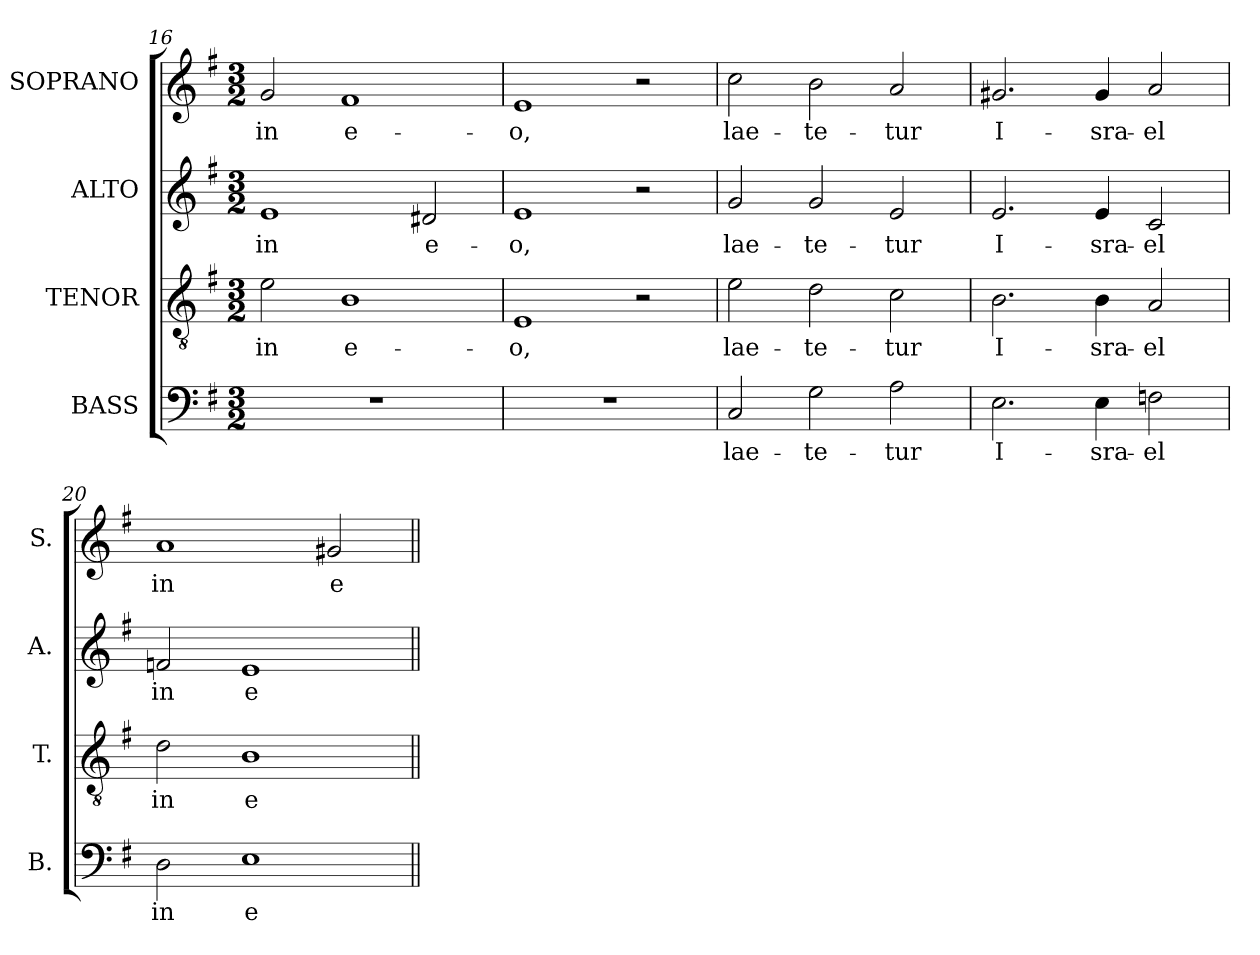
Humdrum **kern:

**kern	**text	**kern	**text	**kern	**text	**kern	**text
*part4	*part4	*part3	*part3	*part2	*part2	*part1	*part1
*staff4	*staff4	*staff3	*staff3	*staff2	*staff2	*staff1	*staff1
*I"BASS	*	*I"TENOR	*	*I"ALTO	*	*I"SOPRANO	*
*I'B.	*	*I'T.	*	*I'A.	*	*I'S.	*
!!LO:PB:g=z
*clefF4	*	*clefGv2	*	*clefG2	*	*clefG2	*
*	*	*ITrd7c12	*	*	*	*	*
*k[f#]	*	*k[f#]	*	*k[f#]	*	*k[f#]	*
*G:	*	*G:	*	*G:	*	*G:	*
*M3/2	*	*M3/2	*	*M3/2	*	*M3/2	*
=16	=16	=16	=16	=16	=16	=16	=16
!LO:N:vis=1	!	!	!	!	!	!	!
!	!	!	!LO:LY:b:color=#000000	!	!	!	!
!	!	!	!	!	!LO:LY:b:color=#000000	!	!
!	!	!	!	!	!	!	!LO:LY:b:color=#000000
1.r	.	2Ei\	in	1ei	in	2gi/	in
!	!	!	!LO:LY:b:color=#000000	!	!	!	!
!	!	!	!	!	!	!	!LO:LY:b:color=#000000
.	.	1BBi	e-	.	.	1f#i	e-
!	!	!	!	!	!LO:LY:b:color=#000000	!	!
.	.	.	.	2d#Xi/	e-	.	.
=17	=17	=17	=17	=17	=17	=17	=17
!LO:N:vis=1	!	!	!	!	!	!	!
!	!	!	!LO:LY:b:color=#000000	!	!	!	!
!	!	!	!	!	!LO:LY:b:color=#000000	!	!
!	!	!	!	!	!	!	!LO:LY:b:color=#000000
1.r	.	1EEi	-o,	1ei	-o,	1ei	-o,
.	.	2r	.	2r	.	2r	.
=18	=18	=18	=18	=18	=18	=18	=18
!	!LO:LY:b:color=#000000	!	!	!	!	!	!
!	!	!	!LO:LY:b:color=#000000	!	!	!	!
!	!	!	!	!	!LO:LY:b:color=#000000	!	!
!	!	!	!	!	!	!	!LO:LY:b:color=#000000
2Ci/	lae-	2Ei\	lae-	2gi/	lae-	2cci\	lae-
!	!LO:LY:b:color=#000000	!	!	!	!	!	!
!	!	!	!LO:LY:b:color=#000000	!	!	!	!
!	!	!	!	!	!LO:LY:b:color=#000000	!	!
!	!	!	!	!	!	!	!LO:LY:b:color=#000000
2Gi\	-te-	2Di\	-te-	2gi/	-te-	2bi\	-te-
!	!LO:LY:b:color=#000000	!	!	!	!	!	!
!	!	!	!LO:LY:b:color=#000000	!	!	!	!
!	!	!	!	!	!LO:LY:b:color=#000000	!	!
!	!	!	!	!	!	!	!LO:LY:b:color=#000000
2Ai\	-tur	2Ci\	-tur	2ei/	-tur	2ai/	-tur
=19	=19	=19	=19	=19	=19	=19	=19
!	!LO:LY:b:color=#000000	!	!	!	!	!	!
!	!	!	!LO:LY:b:color=#000000	!	!	!	!
!	!	!	!	!	!LO:LY:b:color=#000000	!	!
!	!	!	!	!	!	!	!LO:LY:b:color=#000000
2.Ei\	I-	2.BBi\	I-	2.ei/	I-	2.g#Xi/	I-
!	!LO:LY:b:color=#000000	!	!	!	!	!	!
!	!	!	!LO:LY:b:color=#000000	!	!	!	!
!	!	!	!	!	!LO:LY:b:color=#000000	!	!
!	!	!	!	!	!	!	!LO:LY:b:color=#000000
4Ei\	-sra-	4BBi\	-sra-	4ei/	-sra-	4g#i/	-sra-
!	!LO:LY:b:color=#000000	!	!	!	!	!	!
!	!	!	!LO:LY:b:color=#000000	!	!	!	!
!	!	!	!	!	!LO:LY:b:color=#000000	!	!
!	!	!	!	!	!	!	!LO:LY:b:color=#000000
2Fni\	-el	2AAi/	-el	2ci/	-el	2ai/	-el
=20	=20	=20	=20	=20	=20	=20	=20
!	!LO:LY:b:color=#000000	!	!	!	!	!	!
!	!	!	!LO:LY:b:color=#000000	!	!	!	!
!	!	!	!	!	!LO:LY:b:color=#000000	!	!
!	!	!	!	!	!	!	!LO:LY:b:color=#000000
2Di\	in	2Di\	in	2fni/	in	1ai	in
!	!LO:LY:b:color=#000000	!	!	!	!	!	!
!	!	!	!LO:LY:b:color=#000000	!	!	!	!
!	!	!	!	!	!LO:LY:b:color=#000000	!	!
1Ei	e-	1BBi	e-	1ei	e-	.	.
!	!	!	!	!	!	!	!LO:LY:b:color=#000000
.	.	.	.	.	.	2g#Xi/	e-
=||	=||	=||	=||	=||	=||	=||	=||
*-	*-	*-	*-	*-	*-	*-	*-
